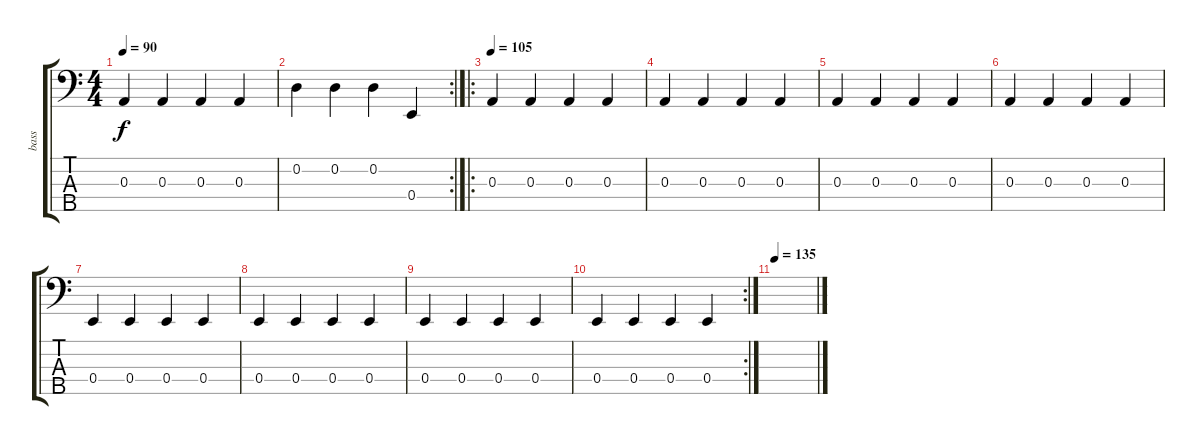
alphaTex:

\track ("bass" "bass") {instrument electricbassfinger}
\staff {score tabs}
\tuning (G2 D2 A1 E1 B0) {hide}
\ts (4 4)
\tempo 90
\clef f4
\ks c
0.3.4{dy f} 0.3.4 0.3.4 0.3.4 |
\rc 2
0.2.4 0.2.4 0.2.4 0.4.4 |
\ro
\tempo 105
0.3.4 0.3.4 0.3.4 0.3.4 |
0.3.4 0.3.4 0.3.4 0.3.4 |
0.3.4 0.3.4 0.3.4 0.3.4 |
0.3.4 0.3.4 0.3.4 0.3.4 |
0.4.4 0.4.4 0.4.4 0.4.4 |
0.4.4 0.4.4 0.4.4 0.4.4 |
0.4.4 0.4.4 0.4.4 0.4.4 |
\rc 2
0.4.4 0.4.4 0.4.4 0.4.4 |
\tempo 135
